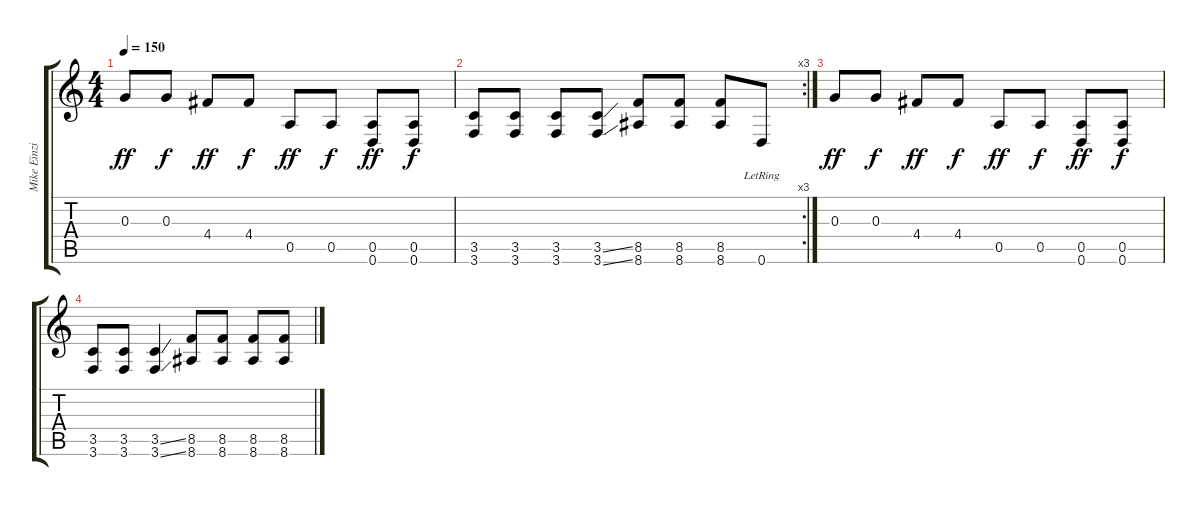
\track ("Mike Einziger" "Mike Einzi") {instrument electricguitarjazz}
\staff {score tabs}
\tuning (E4 B3 G3 D3 A2 D2) {hide}
\ts (4 4)
\tempo 150
\clef g2
\ks c
0.3.8{dy ff instrument electricguitarjazz} 0.3.8{dy f} 4.4.8{dy ff} 4.4.8{dy f} 0.5.8{dy ff} 0.5.8{dy f} (0.5 0.6).8{dy ff} (0.5 0.6).8{dy f} |
\rc 3
(3.5 3.6).8 (3.5 3.6).8 (3.5 3.6).8 (3.5{ss} 3.6{ss}).8 (8.5 8.6).8 (8.5 8.6).8 (8.5 8.6).8 0.6{lr}.8 |
0.3.8{dy ff} 0.3.8{dy f} 4.4.8{dy ff} 4.4.8{dy f} 0.5.8{dy ff} 0.5.8{dy f} (0.5 0.6).8{dy ff} (0.5 0.6).8{dy f} |
(3.5 3.6).8 (3.5 3.6).8 (3.5{ss} 3.6{ss}).4 (8.5 8.6).8 (8.5 8.6).8 (8.5 8.6).8 (8.5 8.6).8
